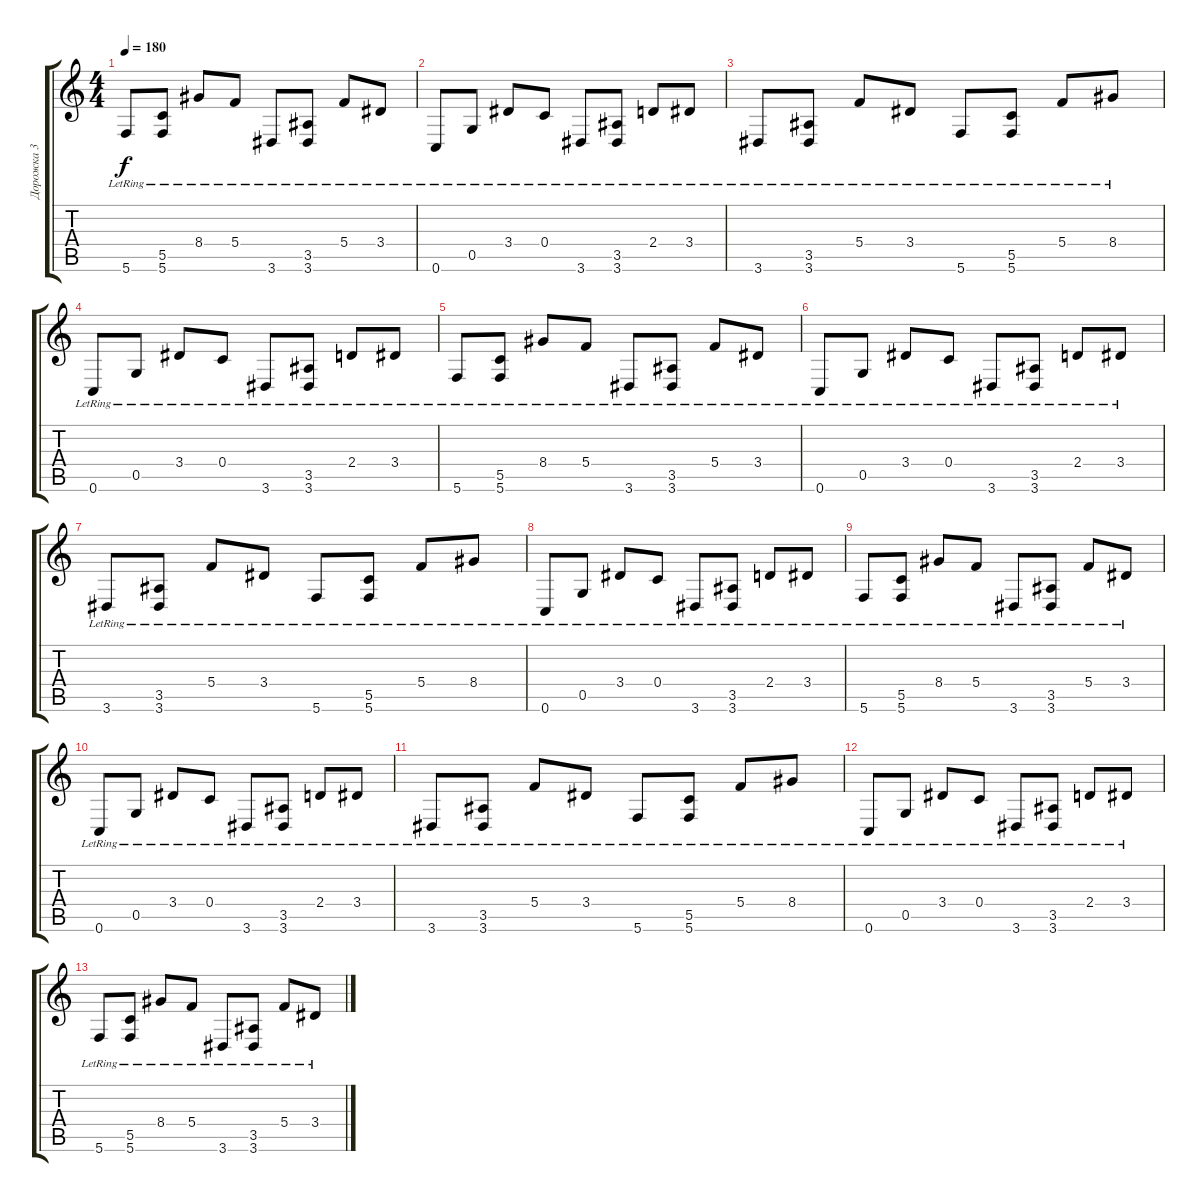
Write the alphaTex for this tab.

\track ("Дорожка 3" "Дорожка 3") {instrument acousticguitarsteel}
\staff {score tabs}
\tuning (D4 A3 F3 C3 G2 C2) {hide}
\ts (4 4)
\tempo 180
\clef g2
\ks c
5.6{lr}.8{dy f} (5.5{lr} 5.6{lr}).8 8.4{lr}.8 5.4{lr}.8 3.6{lr}.8 (3.5{lr} 3.6).8 5.4{lr}.8 3.4{lr}.8 |
0.6{lr}.8 0.5{lr}.8 3.4{lr}.8 0.4{lr}.8 3.6{lr}.8 (3.5{lr} 3.6{lr}).8 2.4{lr}.8 3.4{lr}.8 |
3.6{lr}.8 (3.5{lr} 3.6{lr}).8 5.4{lr}.8 3.4{lr}.8 5.6{lr}.8 (5.5{lr} 5.6).8 5.4{lr}.8 8.4{lr}.8 |
0.6{lr}.8 0.5{lr}.8 3.4{lr}.8 0.4{lr}.8 3.6{lr}.8 (3.5{lr} 3.6{lr}).8 2.4{lr}.8 3.4{lr}.8 |
5.6{lr}.8 (5.5{lr} 5.6{lr}).8 8.4{lr}.8 5.4{lr}.8 3.6{lr}.8 (3.5{lr} 3.6).8 5.4{lr}.8 3.4{lr}.8 |
0.6{lr}.8 0.5{lr}.8 3.4{lr}.8 0.4{lr}.8 3.6{lr}.8 (3.5{lr} 3.6{lr}).8 2.4{lr}.8 3.4{lr}.8 |
3.6{lr}.8 (3.5{lr} 3.6{lr}).8 5.4{lr}.8 3.4{lr}.8 5.6{lr}.8 (5.5{lr} 5.6).8 5.4{lr}.8 8.4{lr}.8 |
0.6{lr}.8 0.5{lr}.8 3.4{lr}.8 0.4{lr}.8 3.6{lr}.8 (3.5{lr} 3.6{lr}).8 2.4{lr}.8 3.4{lr}.8 |
5.6{lr}.8 (5.5{lr} 5.6{lr}).8 8.4{lr}.8 5.4{lr}.8 3.6{lr}.8 (3.5{lr} 3.6).8 5.4{lr}.8 3.4{lr}.8 |
0.6{lr}.8 0.5{lr}.8 3.4{lr}.8 0.4{lr}.8 3.6{lr}.8 (3.5{lr} 3.6{lr}).8 2.4{lr}.8 3.4{lr}.8 |
3.6{lr}.8 (3.5{lr} 3.6{lr}).8 5.4{lr}.8 3.4{lr}.8 5.6{lr}.8 (5.5{lr} 5.6).8 5.4{lr}.8 8.4{lr}.8 |
0.6{lr}.8 0.5{lr}.8 3.4{lr}.8 0.4{lr}.8 3.6{lr}.8 (3.5{lr} 3.6{lr}).8 2.4{lr}.8 3.4{lr}.8 |
5.6{lr}.8 (5.5{lr} 5.6{lr}).8 8.4{lr}.8 5.4{lr}.8 3.6{lr}.8 (3.5{lr} 3.6).8 5.4{lr}.8 3.4{lr}.8
